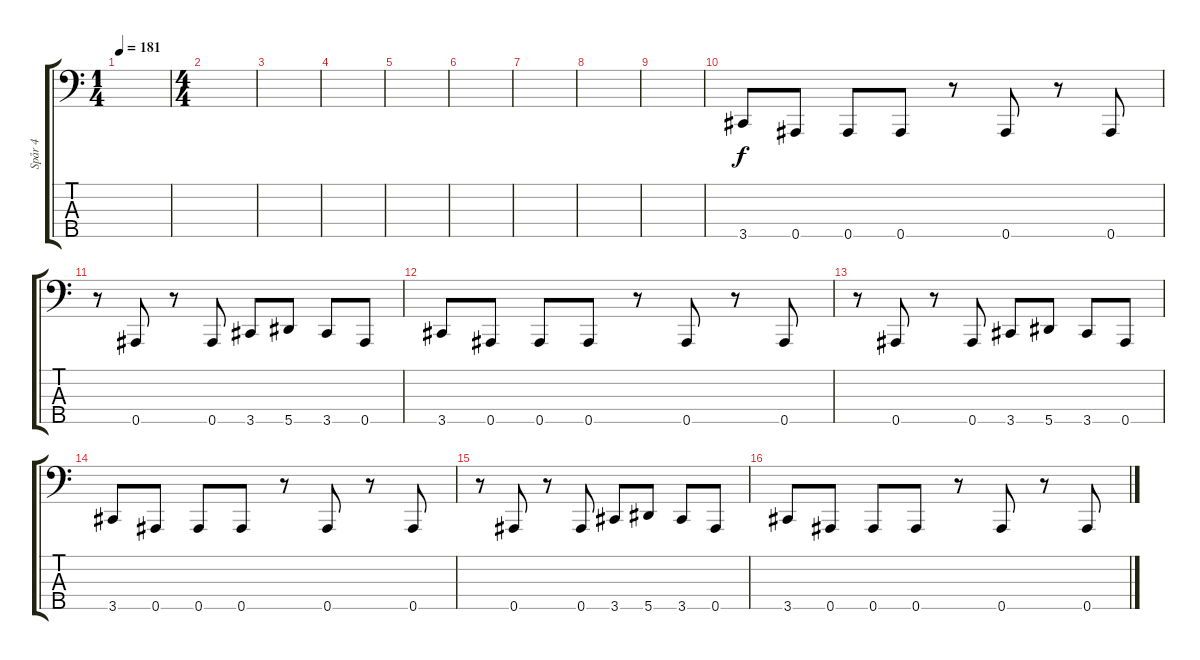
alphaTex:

\track ("Spår 4" "Spår 4") {instrument electricbasspick}
\staff {score tabs}
\tuning (Gb2 Db2 Ab1 Eb1 Bb0) {hide}
\ts (1 4)
\tempo 181
\clef f4
\ks c
|
\ts (4 4)
|
|
|
|
|
|
|
|
3.5.8 0.5.8 0.5.8 0.5.8 r.8 0.5.8 r.8 0.5.8 |
r.8 0.5.8 r.8 0.5.8 3.5.8 5.5.8 3.5.8 0.5.8 |
3.5.8 0.5.8 0.5.8 0.5.8 r.8 0.5.8 r.8 0.5.8 |
r.8 0.5.8 r.8 0.5.8 3.5.8 5.5.8 3.5.8 0.5.8 |
3.5.8 0.5.8 0.5.8 0.5.8 r.8 0.5.8 r.8 0.5.8 |
r.8 0.5.8 r.8 0.5.8 3.5.8 5.5.8 3.5.8 0.5.8 |
3.5.8 0.5.8 0.5.8 0.5.8 r.8 0.5.8 r.8 0.5.8
